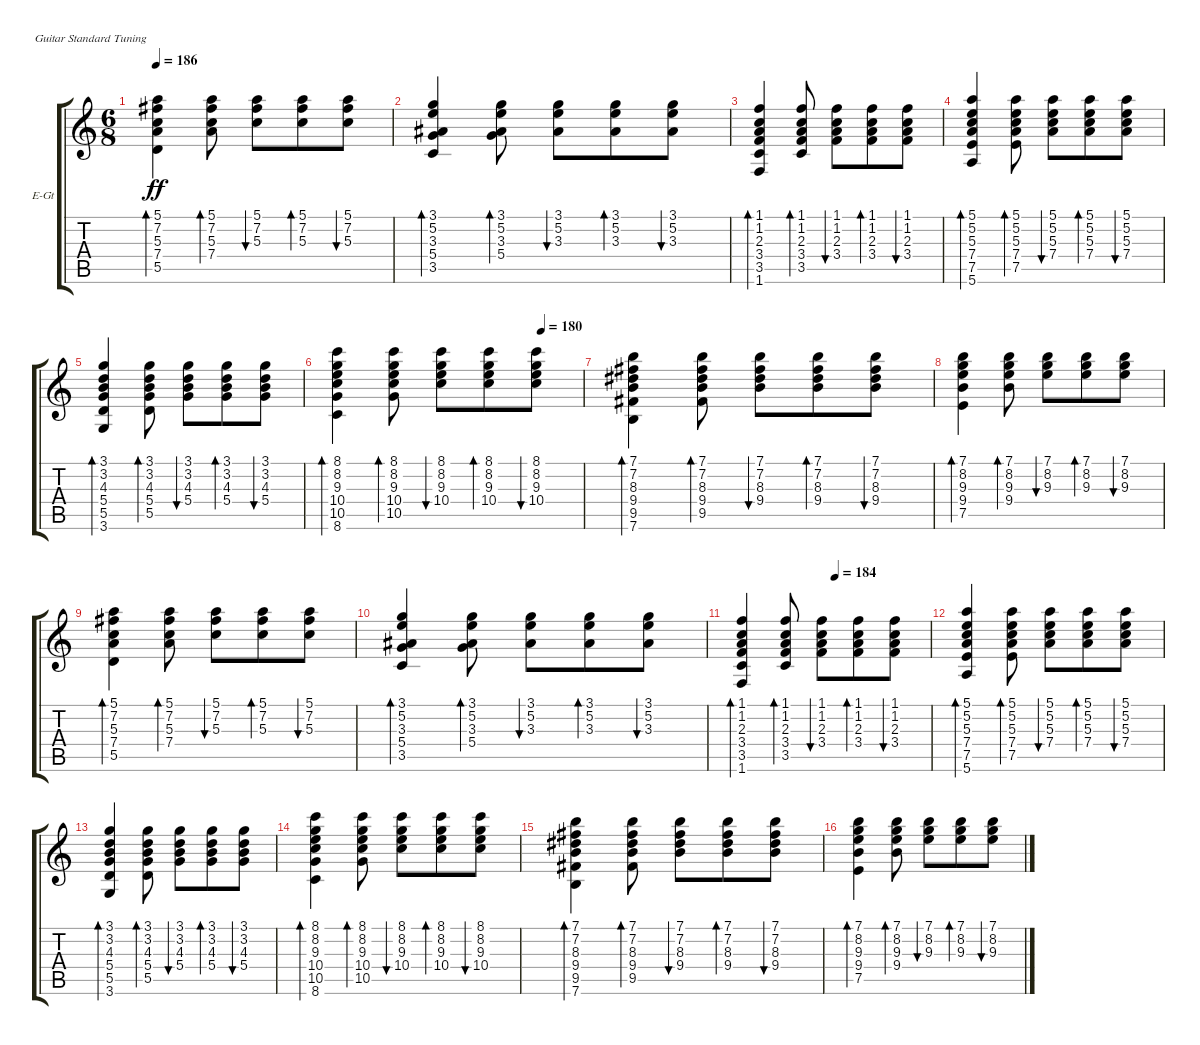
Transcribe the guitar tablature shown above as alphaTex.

\bracketExtendMode groupsimilarinstruments
\firstSystemTrackNameOrientation horizontal
\otherSystemsTrackNameOrientation horizontal
\track ("Paco" "E-Gt") {instrument electricguitarclean}
\staff {score tabs}
\tuning (E4 B3 G3 D3 A2 E2)
\ts (6 8)
\tempo 186
\clef g2
\ks c
(5.5 7.4 5.3 7.2 5.1).4{bd 135 dy ff} (7.4 5.3 7.2 5.1).8{bd 62} (5.3 7.2 5.1).8{bu 61} (5.3 7.2 5.1).8{bd 60} (5.3 7.2 5.1).8{bu 59} |
(3.5 5.4 3.3 5.2 3.1).4{bd 124} (5.4 3.3 5.2 3.1).8{bd 60} (3.3 5.2 3.1).8{bu 59} (3.3 5.2 3.1).8{bd 58} (3.3 5.2 3.1).8{bu 58} |
(1.6 3.5 3.4 2.3 1.2 1.1).4{bd 133} (3.5 3.4 2.3 1.2 1.1).8{bd 58} (3.4 2.3 1.2 1.1).8{bu 58} (3.4 2.3 1.2 1.1).8{bd 58} (3.4 2.3 1.2 1.1).8{bu 58} |
(5.6 7.5 7.4 5.3 5.2 5.1).4{bd 121} (7.5 7.4 5.3 5.2 5.1).8{bd 53} (7.4 5.3 5.2 5.1).8{bu 52} (7.4 5.3 5.2 5.1).8{bd 51} (7.4 5.3 5.2 5.1).8{bu 51} |
(3.6 5.5 5.4 4.3 3.2 3.1).4{bd 118} (5.5 5.4 4.3 3.2 3.1).8{bd 51} (5.4 4.3 3.2 3.1).8{bu 51} (5.4 4.3 3.2 3.1).8{bd 51} (5.4 4.3 3.2 3.1).8{bu 51} |
\tempo (180 0.833333)
(8.6 10.5 10.4 9.3 8.2 8.1).4{bd 107} (10.5 10.4 9.3 8.2 8.1).8{bd 51} (10.4 9.3 8.2 8.1).8{bu 51} (10.4 9.3 8.2 8.1).8{bd 51} (10.4 9.3 8.2 8.1).8{bu 51} |
(7.6 9.5 9.4 8.3 7.2 7.1).4{bd 124} (9.5 9.4 8.3 7.2 7.1).8{bd 53} (9.4 8.3 7.2 7.1).8{bu 52} (9.4 8.3 7.2 7.1).8{bd 51} (9.4 8.3 7.2 7.1).8{bu 51} |
(7.5 9.4 9.3 8.2 7.1).4{bd 99} (9.4 9.3 8.2 7.1).8{bd 69} (9.3 8.2 7.1).8{bu 68} (9.3 8.2 7.1).8{bd 67} (9.3 8.2 7.1).8{bu 66} |
(5.5 7.4 5.3 7.2 5.1).4{bd 135} (7.4 5.3 7.2 5.1).8{bd 62} (5.3 7.2 5.1).8{bu 61} (5.3 7.2 5.1).8{bd 60} (5.3 7.2 5.1).8{bu 59} |
(3.5 5.4 3.3 5.2 3.1).4{bd 124} (5.4 3.3 5.2 3.1).8{bd 60} (3.3 5.2 3.1).8{bu 59} (3.3 5.2 3.1).8{bd 58} (3.3 5.2 3.1).8{bu 58} |
\tempo (184 0.5)
(1.6 3.5 3.4 2.3 1.2 1.1).4{bd 133} (3.5 3.4 2.3 1.2 1.1).8{bd 58} (3.4 2.3 1.2 1.1).8{bu 58} (3.4 2.3 1.2 1.1).8{bd 58} (3.4 2.3 1.2 1.1).8{bu 58} |
(5.6 7.5 7.4 5.3 5.2 5.1).4{bd 121} (7.5 7.4 5.3 5.2 5.1).8{bd 53} (7.4 5.3 5.2 5.1).8{bu 52} (7.4 5.3 5.2 5.1).8{bd 51} (7.4 5.3 5.2 5.1).8{bu 51} |
(3.6 5.5 5.4 4.3 3.2 3.1).4{bd 118} (5.5 5.4 4.3 3.2 3.1).8{bd 51} (5.4 4.3 3.2 3.1).8{bu 51} (5.4 4.3 3.2 3.1).8{bd 51} (5.4 4.3 3.2 3.1).8{bu 51} |
(8.6 10.5 10.4 9.3 8.2 8.1).4{bd 107} (10.5 10.4 9.3 8.2 8.1).8{bd 51} (10.4 9.3 8.2 8.1).8{bu 51} (10.4 9.3 8.2 8.1).8{bd 51} (10.4 9.3 8.2 8.1).8{bu 51} |
(7.6 9.5 9.4 8.3 7.2 7.1).4{bd 124} (9.5 9.4 8.3 7.2 7.1).8{bd 53} (9.4 8.3 7.2 7.1).8{bu 52} (9.4 8.3 7.2 7.1).8{bd 51} (9.4 8.3 7.2 7.1).8{bu 51} |
(7.5 9.4 9.3 8.2 7.1).4{bd 99} (9.4 9.3 8.2 7.1).8{bd 69} (9.3 8.2 7.1).8{bu 68} (9.3 8.2 7.1).8{bd 67} (9.3 8.2 7.1).8{bu 66}
